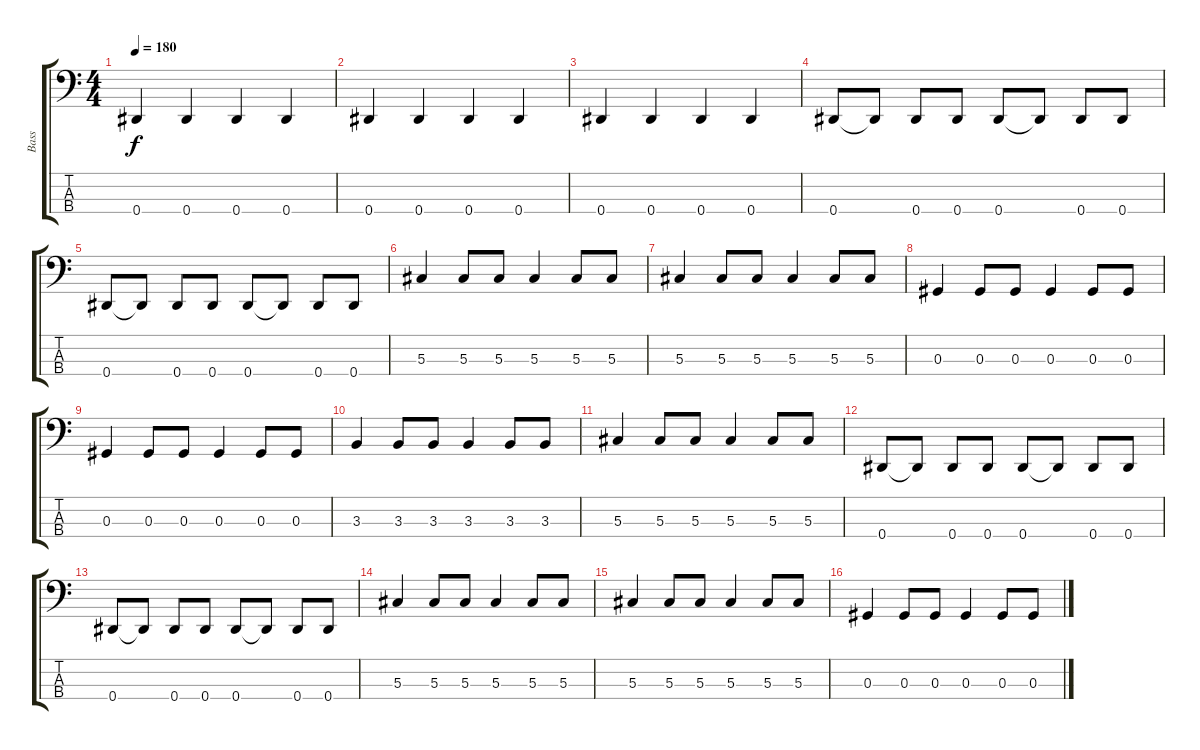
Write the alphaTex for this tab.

\track ("Bass" "Bass") {instrument electricbassfinger}
\staff {score tabs}
\tuning (Gb2 Db2 Ab1 Eb1) {hide}
\ts (4 4)
\tempo 180
\clef f4
\ks c
0.4.4{dy f} 0.4.4 0.4.4 0.4.4 |
0.4.4 0.4.4 0.4.4 0.4.4 |
0.4.4 0.4.4 0.4.4 0.4.4 |
0.4.8 0.4{t}.8 0.4.8 0.4.8 0.4.8 0.4{t}.8 0.4.8 0.4.8 |
0.4.8 0.4{t}.8 0.4.8 0.4.8 0.4.8 0.4{t}.8 0.4.8 0.4.8 |
5.3.4 5.3.8 5.3.8 5.3.4 5.3.8 5.3.8 |
5.3.4 5.3.8 5.3.8 5.3.4 5.3.8 5.3.8 |
0.3.4 0.3.8 0.3.8 0.3.4 0.3.8 0.3.8 |
0.3.4 0.3.8 0.3.8 0.3.4 0.3.8 0.3.8 |
3.3.4 3.3.8 3.3.8 3.3.4 3.3.8 3.3.8 |
5.3.4 5.3.8 5.3.8 5.3.4 5.3.8 5.3.8 |
0.4.8 0.4{t}.8 0.4.8 0.4.8 0.4.8 0.4{t}.8 0.4.8 0.4.8 |
0.4.8 0.4{t}.8 0.4.8 0.4.8 0.4.8 0.4{t}.8 0.4.8 0.4.8 |
5.3.4 5.3.8 5.3.8 5.3.4 5.3.8 5.3.8 |
5.3.4 5.3.8 5.3.8 5.3.4 5.3.8 5.3.8 |
0.3.4 0.3.8 0.3.8 0.3.4 0.3.8 0.3.8
